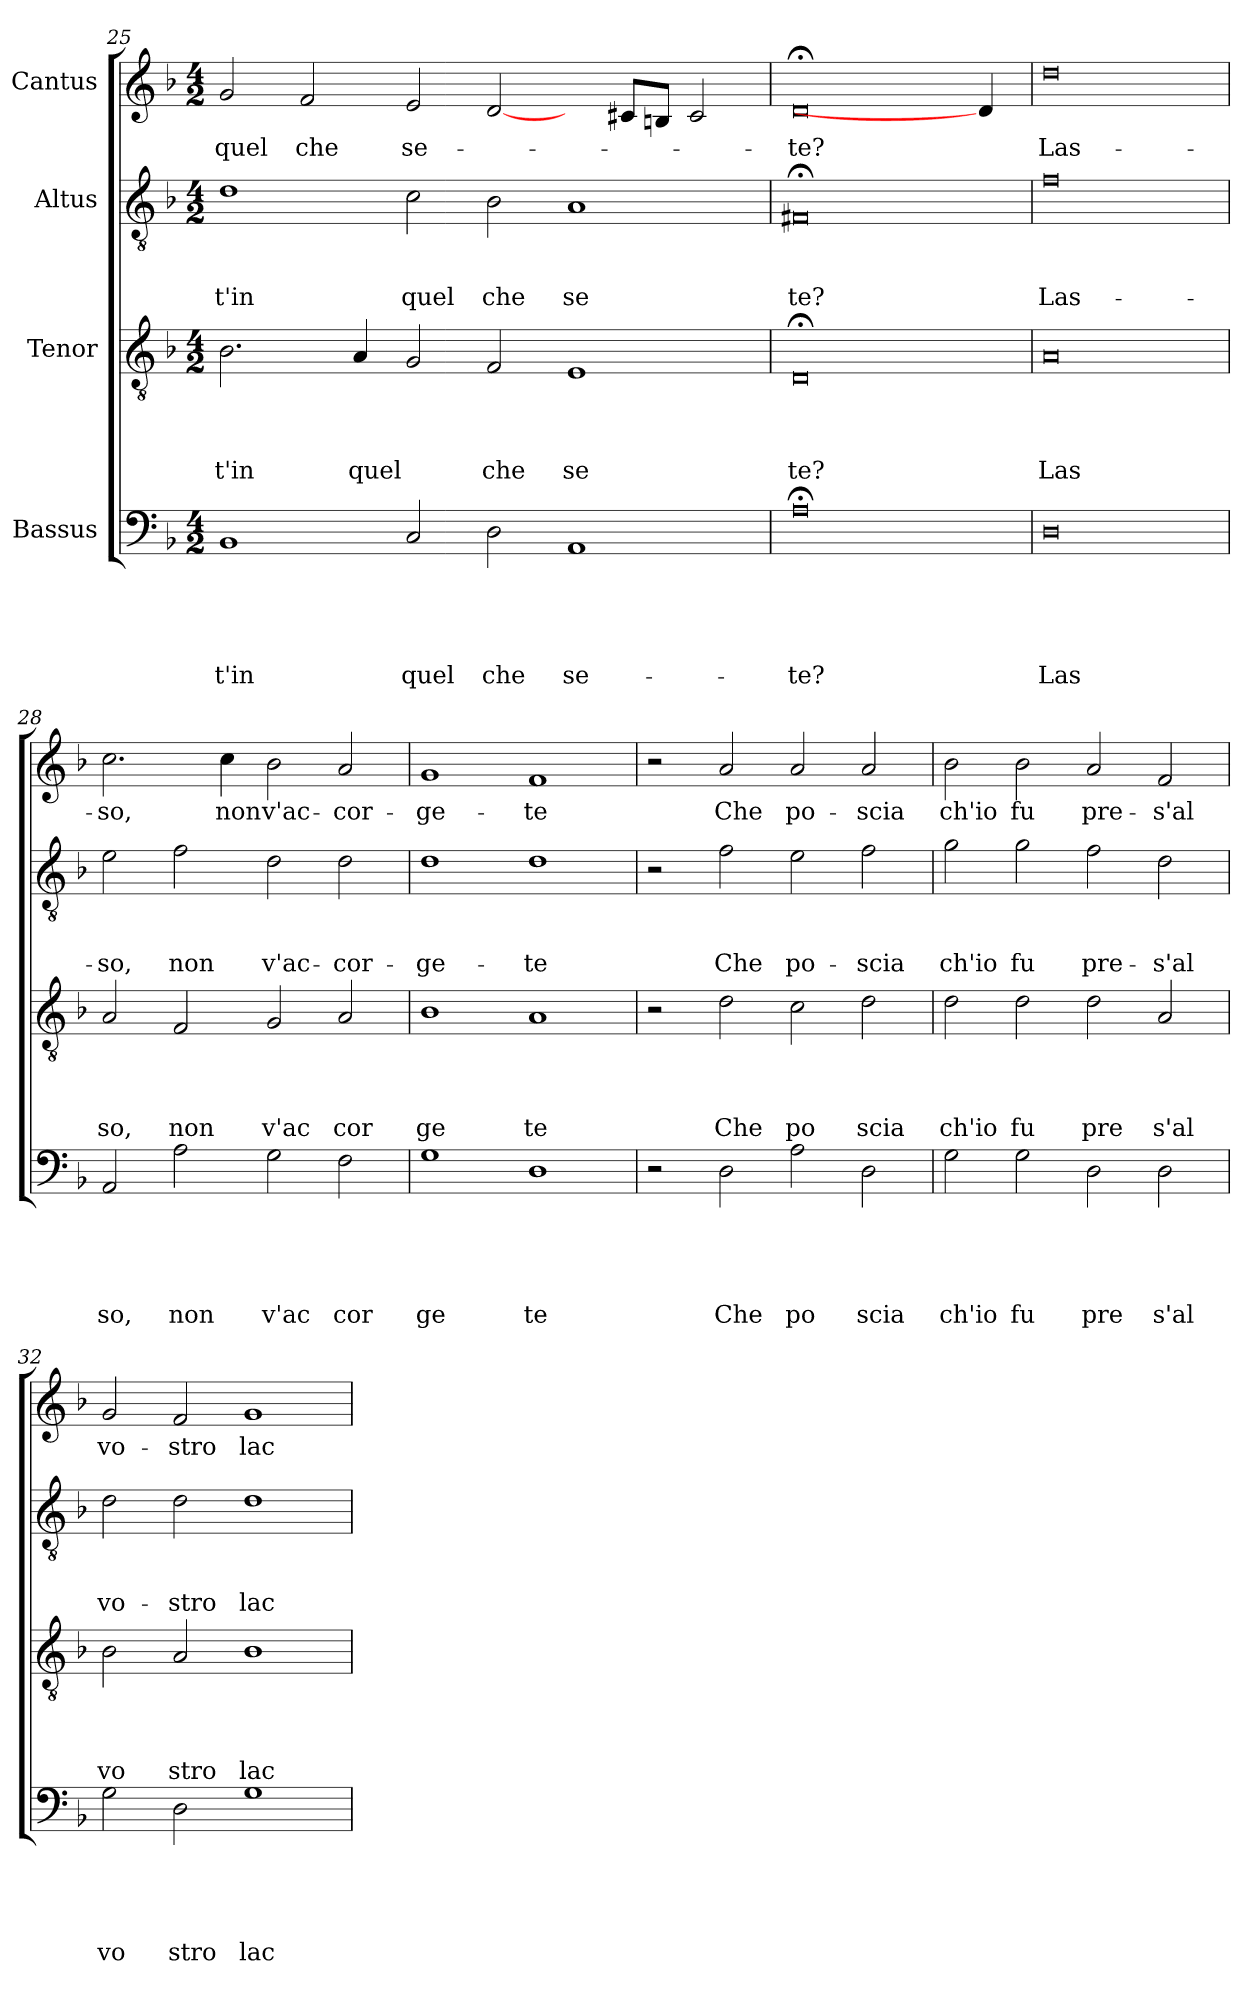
**kern	**text	**text	**text	**text	**text	**kern	**text	**text	**text	**text	**kern	**text	**text	**text	**kern	**text
*part4	*part4	*part4	*part4	*part4	*part4	*part3	*part3	*part3	*part3	*part3	*part2	*part2	*part2	*part2	*part1	*part1
*staff4	*staff4	*staff4	*staff4	*staff4	*staff4	*staff3	*staff3	*staff3	*staff3	*staff3	*staff2	*staff2	*staff2	*staff2	*staff1	*staff1
*I"Bassus	*	*	*	*	*	*I"Tenor	*	*	*	*	*I"Altus	*	*	*	*I"Cantus	*
*clefF4	*	*	*	*	*	*clefGv2	*	*	*	*	*clefGv2	*	*	*	*clefG2	*
*k[b-]	*	*	*	*	*	*k[b-]	*	*	*	*	*k[b-]	*	*	*	*k[b-]	*
*F:	*	*	*	*	*	*F:	*	*	*	*	*F:	*	*	*	*F:	*
*M4/2	*	*	*	*	*	*M4/2	*	*	*	*	*M4/2	*	*	*	*M4/2	*
=25	=25	=25	=25	=25	=25	=25	=25	=25	=25	=25	=25	=25	=25	=25	=25	=25
!	!	!	!	!	!LO:LY:b	!	!	!	!	!LO:LY:b	!	!	!	!LO:LY:b	!	!LO:LY:b
1BB-	.	.	.	.	-t'in	2.B-\	.	.	.	t'in	1d	.	.	t'in	2g</	quel
!	!	!	!	!	!	!	!	!	!	!	!	!	!	!	!	!LO:LY:b
.	.	.	.	.	.	.	.	.	.	.	.	.	.	.	2f/	che
!	!	!	!	!	!	!	!	!	!	!LO:LY:b	!	!	!	!	!	!
.	.	.	.	.	.	4A/	.	.	.	quel	.	.	.	.	.	.
!	!	!	!	!	!LO:LY:b	!	!	!	!	!	!	!	!	!LO:LY:b	!	!LO:LY:b
2C/	.	.	.	.	quel	2G/	.	.	.	.	2c\	.	.	quel	2e/	se-
!	!	!	!	!	!LO:LY:b	!	!	!	!	!LO:LY:b	!	!	!	!LO:LY:b	!	!
2D\	.	.	.	.	che	2F/	.	.	.	che	2B-\	.	.	che	[2d/	.
!	!	!	!	!	!LO:LY:b	!	!	!	!	!LO:LY:b	!	!	!	!LO:LY:b	!	!
1AA	.	.	.	.	se-	1E	.	.	.	se	1A	.	.	se	4ryy	.
.	.	.	.	.	.	.	.	.	.	.	.	.	.	.	8c#/L	.
.	.	.	.	.	.	.	.	.	.	.	.	.	.	.	8B/J	.
.	.	.	.	.	.	.	.	.	.	.	.	.	.	.	2c#/	.
!!LO:LB:g=z
=26	=26	=26	=26	=26	=26	=26	=26	=26	=26	=26	=26	=26	=26	=26	=26	=26
!	!	!	!	!	!LO:LY:b	!	!	!	!	!LO:LY:b	!	!	!	!LO:LY:b	!	!LO:LY:b
0A;<	.	.	.	.	-te?	0D;	.	.	.	te?	0F#;	.	.	te?	0d;	-te?
4ryy	.	.	.	.	.	4ryy	.	.	.	.	4ryy	.	.	.	4d/]	.
=27	=27	=27	=27	=27	=27	=27	=27	=27	=27	=27	=27	=27	=27	=27	=27	=27
!	!	!	!	!	!LO:LY:b	!	!	!	!	!LO:LY:b	!	!	!	!LO:LY:b	!	!LO:LY:b
0D	.	.	.	.	Las	0A	.	.	.	Las	0f	.	.	Las-	0dd	Las-
=28	=28	=28	=28	=28	=28	=28	=28	=28	=28	=28	=28	=28	=28	=28	=28	=28
!	!	!	!	!	!LO:LY:b	!	!	!	!	!LO:LY:b	!	!	!	!LO:LY:b	!	!LO:LY:b
2AA/	.	.	.	.	so,	2A/	.	.	.	so,	2e\	.	.	-so,	2.cc\	-so,
!	!	!	!	!	!LO:LY:b	!	!	!	!	!LO:LY:b	!	!	!	!LO:LY:b	!	!
2A\	.	.	.	.	non	2F/	.	.	.	non	2f\	.	.	non	.	.
!	!	!	!	!	!	!	!	!	!	!	!	!	!	!	!	!LO:LY:b
.	.	.	.	.	.	.	.	.	.	.	.	.	.	.	4cc\	non
!	!	!	!	!	!LO:LY:b	!	!	!	!	!LO:LY:b	!	!	!	!LO:LY:b	!	!LO:LY:b
2G\	.	.	.	.	v'ac	2G/	.	.	.	v'ac	2d\	.	.	v'ac-	2b-\	v'ac-
!	!	!	!	!	!LO:LY:b	!	!	!	!	!LO:LY:b	!	!	!	!LO:LY:b	!	!LO:LY:b
2F\	.	.	.	.	cor	2A/	.	.	.	cor	2d\	.	.	-cor-	2a/	-cor-
=29	=29	=29	=29	=29	=29	=29	=29	=29	=29	=29	=29	=29	=29	=29	=29	=29
!	!	!	!	!	!LO:LY:b	!	!	!	!	!LO:LY:b	!	!	!	!LO:LY:b	!	!LO:LY:b
1G	.	.	.	.	ge	1B-	.	.	.	ge	1d	.	.	-ge-	1g	-ge-
!	!	!	!	!	!LO:LY:b	!	!	!	!	!LO:LY:b	!	!	!	!LO:LY:b	!	!LO:LY:b
1D	.	.	.	.	te	1A	.	.	.	te	1d	.	.	-te	1f	-te
=30	=30	=30	=30	=30	=30	=30	=30	=30	=30	=30	=30	=30	=30	=30	=30	=30
2r	.	.	.	.	.	2r	.	.	.	.	2r	.	.	.	2r	.
!	!	!	!	!	!LO:LY:b	!	!	!	!	!LO:LY:b	!	!	!	!LO:LY:b	!	!LO:LY:b
2D\	.	.	.	.	Che	2d\	.	.	.	Che	2f\	.	.	Che	2a/	Che
!	!	!	!	!	!LO:LY:b	!	!	!	!	!LO:LY:b	!	!	!	!LO:LY:b	!	!LO:LY:b
2A\	.	.	.	.	po	2c\	.	.	.	po	2e\	.	.	po-	2a/	po-
!	!	!	!	!	!LO:LY:b	!	!	!	!	!LO:LY:b	!	!	!	!LO:LY:b	!	!LO:LY:b
2D\	.	.	.	.	scia	2d\	.	.	.	scia	2f\	.	.	-scia	2a/	-scia
=31	=31	=31	=31	=31	=31	=31	=31	=31	=31	=31	=31	=31	=31	=31	=31	=31
!	!	!	!	!	!LO:LY:b	!	!	!	!	!LO:LY:b	!	!	!	!LO:LY:b	!	!LO:LY:b
2G\	.	.	.	.	ch'io	2d\	.	.	.	ch'io	2g\	.	.	ch'io	2b-\	ch'io
!	!	!	!	!	!LO:LY:b	!	!	!	!	!LO:LY:b	!	!	!	!LO:LY:b	!	!LO:LY:b
2G\	.	.	.	.	fu	2d\	.	.	.	fu	2g\	.	.	fu	2b-\	fu
!	!	!	!	!	!LO:LY:b	!	!	!	!	!LO:LY:b	!	!	!	!LO:LY:b	!	!LO:LY:b
2D\	.	.	.	.	pre	2d\	.	.	.	pre	2f\	.	.	pre-	2a/	pre-
!	!	!	!	!	!LO:LY:b	!	!	!	!	!LO:LY:b	!	!	!	!LO:LY:b	!	!LO:LY:b
2D\	.	.	.	.	s'al	2A/	.	.	.	s'al	2d\	.	.	-s'al	2f/	-s'al
=32	=32	=32	=32	=32	=32	=32	=32	=32	=32	=32	=32	=32	=32	=32	=32	=32
!	!	!	!	!	!LO:LY:b	!	!	!	!	!LO:LY:b	!	!	!	!LO:LY:b	!	!LO:LY:b
2G\	.	.	.	.	vo	2B-\	.	.	.	vo	2d\	.	.	vo-	2g/	vo-
!	!	!	!	!	!LO:LY:b	!	!	!	!	!LO:LY:b	!	!	!	!LO:LY:b	!	!LO:LY:b
2D\	.	.	.	.	stro	2A/	.	.	.	stro	2d\	.	.	-stro	2f/	-stro
!	!	!	!	!	!LO:LY:b	!	!	!	!	!LO:LY:b	!	!	!	!LO:LY:b	!	!LO:LY:b
1G	.	.	.	.	lac	1B-	.	.	.	lac	1d	.	.	lac-	1g	lac-
=	=	=	=	=	=	=	=	=	=	=	=	=	=	=	=	=
*-	*-	*-	*-	*-	*-	*-	*-	*-	*-	*-	*-	*-	*-	*-	*-	*-
